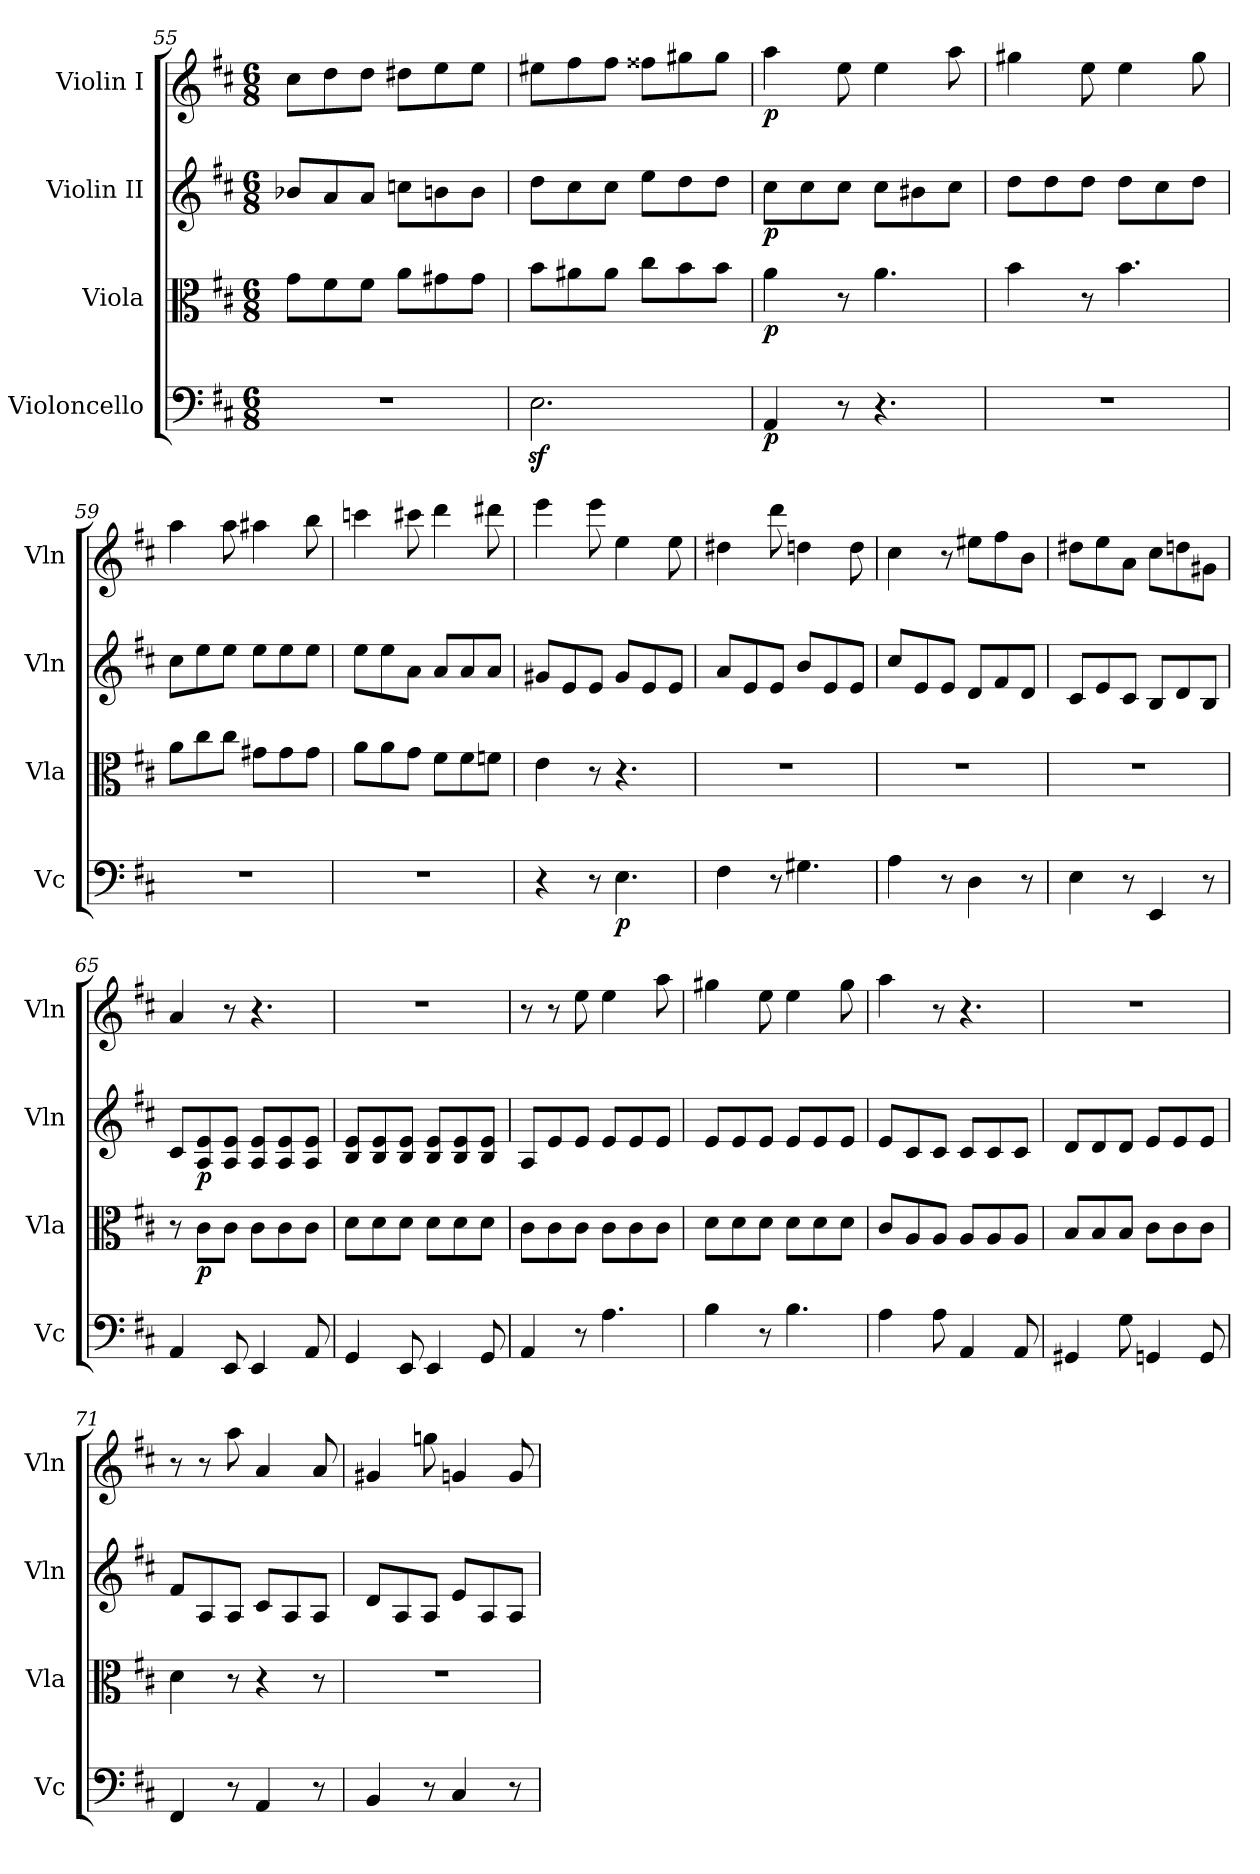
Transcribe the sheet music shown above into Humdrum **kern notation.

**kern	**dynam	**kern	**dynam	**kern	**dynam	**kern	**dynam
*part4	*part4	*part3	*part3	*part2	*part2	*part1	*part1
*staff4	*staff4	*staff3	*staff3	*staff2	*staff2	*staff1	*staff1
*I"Violoncello	*	*I"Viola	*	*I"Violin II	*	*I"Violin I	*
*I'Vc	*	*I'Vla	*	*I'Vln	*	*I'Vln	*
*clefF4	*	*clefC3	*	*clefG2	*	*clefG2	*
*k[f#c#]	*	*k[f#c#]	*	*k[f#c#]	*	*k[f#c#]	*
*M6/8	*	*M6/8	*	*M6/8	*	*M6/8	*
=55	=55	=55	=55	=55	=55	=55	=55
2.r	.	8g\L	.	8b-X/L	.	8cc#\L	.
.	.	8f#\	.	8a/	.	8dd\	.
.	.	8f#\J	.	8a/J	.	8dd\J	.
.	.	8a\L	.	8ccn\L	.	8dd#X\L	.
.	.	8g#X\	.	8bn\	.	8ee\	.
.	.	8g#\J	.	8b\J	.	8ee\J	.
=56	=56	=56	=56	=56	=56	=56	=56
2.Ez<\	.	8b\L	.	8dd\L	.	8ee#X\L	.
.	.	8a#X\	.	8cc#\	.	8ff#\	.
.	.	8a#\J	.	8cc#\J	.	8ff#\J	.
.	.	8cc#\L	.	8ee\L	.	8ff##X\L	.
.	.	8b\	.	8dd\	.	8gg#X\	.
.	.	8b\J	.	8dd\J	.	8gg#\J	.
!!LO:PB:g=z
=57	=57	=57	=57	=57	=57	=57	=57
!	!LO:DY:b	!	!LO:DY:b	!	!LO:DY:b	!	!LO:DY:b
4AA/	p	4a\	p	8cc#\L	p	4aa\	p
.	.	.	.	8cc#\	.	.	.
8r	.	8r	.	8cc#\J	.	8ee\	.
4.r	.	4.a\	.	8cc#\L	.	4ee\	.
.	.	.	.	8b#X\	.	.	.
.	.	.	.	8cc#\J	.	8aa\	.
=58	=58	=58	=58	=58	=58	=58	=58
2.r	.	4b\	.	8dd\L	.	4gg#X\	.
.	.	.	.	8dd\	.	.	.
.	.	8r	.	8dd\J	.	8ee\	.
.	.	4.b\	.	8dd\L	.	4ee\	.
.	.	.	.	8cc#\	.	.	.
.	.	.	.	8dd\J	.	8gg#\	.
=59	=59	=59	=59	=59	=59	=59	=59
2.r	.	8a\L	.	8cc#\L	.	4aa\	.
.	.	8cc#\	.	8ee\	.	.	.
.	.	8cc#\J	.	8ee\J	.	8aa\	.
.	.	8g#X\L	.	8ee\L	.	4aa#X\	.
.	.	8g#\	.	8ee\	.	.	.
.	.	8g#\J	.	8ee\J	.	8bb\	.
=60	=60	=60	=60	=60	=60	=60	=60
2.r	.	8a\L	.	8ee\L	.	4cccn\	.
.	.	8a\	.	8ee\	.	.	.
.	.	8g\J	.	8a\J	.	8ccc#X\	.
.	.	8f#\L	.	8a/L	.	4ddd\	.
.	.	8f#\	.	8a/	.	.	.
.	.	8fn\J	.	8a/J	.	8ddd#X\	.
=61	=61	=61	=61	=61	=61	=61	=61
4r	.	4e\	.	8g#X/L	.	4eee\	.
.	.	.	.	8e/	.	.	.
8r	.	8r	.	8e/J	.	8eee\	.
!	!LO:DY:b	!	!	!	!	!	!
4.E\	p	4.r	.	8g#/L	.	4ee\	.
.	.	.	.	8e/	.	.	.
.	.	.	.	8e/J	.	8ee\	.
!!LO:LB:g=z
=62	=62	=62	=62	=62	=62	=62	=62
4F#\	.	2.r	.	8a/L	.	4dd#X\	.
.	.	.	.	8e/	.	.	.
8r	.	.	.	8e/J	.	8ddd\	.
4.G#X\	.	.	.	8b/L	.	4ddn\	.
.	.	.	.	8e/	.	.	.
.	.	.	.	8e/J	.	8dd\	.
=63	=63	=63	=63	=63	=63	=63	=63
4A\	.	2.r	.	8cc#/L	.	4cc#\	.
.	.	.	.	8e/	.	.	.
8r	.	.	.	8e/J	.	8r	.
4D\	.	.	.	8d/L	.	8ee#X\L	.
.	.	.	.	8f#/	.	8ff#\	.
8r	.	.	.	8d/J	.	8b\J	.
=64	=64	=64	=64	=64	=64	=64	=64
4E\	.	2.r	.	8c#/L	.	8dd#X\L	.
.	.	.	.	8e/	.	8ee\	.
8r	.	.	.	8c#/J	.	8a\J	.
4EE/	.	.	.	8B/L	.	8cc#\L	.
.	.	.	.	8d/	.	8ddn\	.
8r	.	.	.	8B/J	.	8g#X\J	.
=65	=65	=65	=65	=65	=65	=65	=65
4AA/	.	8r	.	8c#/L	.	4a/	.
!	!	!	!LO:DY:b	!	!LO:DY:b	!	!
.	.	8c#\L	p	8A/ 8e/	p	.	.
8EE/	.	8c#\J	.	8A/ 8e/J	.	8r	.
4EE/	.	8c#\L	.	8A/ 8e/L	.	4.r	.
.	.	8c#\	.	8A/ 8e/	.	.	.
8AA/	.	8c#\J	.	8A/ 8e/J	.	.	.
!!LO:PB:g=z
=66	=66	=66	=66	=66	=66	=66	=66
4GG/	.	8d\L	.	8B/ 8e/L	.	2.r	.
.	.	8d\	.	8B/ 8e/	.	.	.
8EE/	.	8d\J	.	8B/ 8e/J	.	.	.
4EE/	.	8d\L	.	8B/ 8e/L	.	.	.
.	.	8d\	.	8B/ 8e/	.	.	.
8GG/	.	8d\J	.	8B/ 8e/J	.	.	.
!!LO:LB:g=z
=67	=67	=67	=67	=67	=67	=67	=67
4AA/	.	8c#\L	.	8A/L	.	8r	.
.	.	8c#\	.	8e/	.	8r	.
8r	.	8c#\J	.	8e/J	.	8ee\	.
4.A\	.	8c#\L	.	8e/L	.	4ee\	.
.	.	8c#\	.	8e/	.	.	.
.	.	8c#\J	.	8e/J	.	8aa\	.
=68	=68	=68	=68	=68	=68	=68	=68
4B\	.	8d\L	.	8e/L	.	4gg#X\	.
.	.	8d\	.	8e/	.	.	.
8r	.	8d\J	.	8e/J	.	8ee\	.
4.B\	.	8d\L	.	8e/L	.	4ee\	.
.	.	8d\	.	8e/	.	.	.
.	.	8d\J	.	8e/J	.	8gg#\	.
=69	=69	=69	=69	=69	=69	=69	=69
4A\	.	8c#/L	.	8e/L	.	4aa\	.
.	.	8A/	.	8c#/	.	.	.
8A\	.	8A/J	.	8c#/J	.	8r	.
4AA/	.	8A/L	.	8c#/L	.	4.r	.
.	.	8A/	.	8c#/	.	.	.
8AA/	.	8A/J	.	8c#/J	.	.	.
=70	=70	=70	=70	=70	=70	=70	=70
4GG#X/	.	8B/L	.	8d/L	.	2.r	.
.	.	8B/	.	8d/	.	.	.
8G\	.	8B/J	.	8d/J	.	.	.
4GGn/	.	8c#\L	.	8e/L	.	.	.
.	.	8c#\	.	8e/	.	.	.
8GG/	.	8c#\J	.	8e/J	.	.	.
=71	=71	=71	=71	=71	=71	=71	=71
4FF#/	.	4d\	.	8f#/L	.	8r	.
.	.	.	.	8A/	.	8r	.
8r	.	8r	.	8A/J	.	8aa\	.
4AA/	.	4r	.	8c#/L	.	4a/	.
.	.	.	.	8A/	.	.	.
8r	.	8r	.	8A/J	.	8a/	.
!!LO:PB:g=z
=72	=72	=72	=72	=72	=72	=72	=72
4BB/	.	2.r	.	8d/L	.	4g#X/	.
.	.	.	.	8A/	.	.	.
8r	.	.	.	8A/J	.	8ggn\	.
4C#/	.	.	.	8e/L	.	4gn/	.
.	.	.	.	8A/	.	.	.
8r	.	.	.	8A/J	.	8g/	.
=	=	=	=	=	=	=	=
*-	*-	*-	*-	*-	*-	*-	*-
